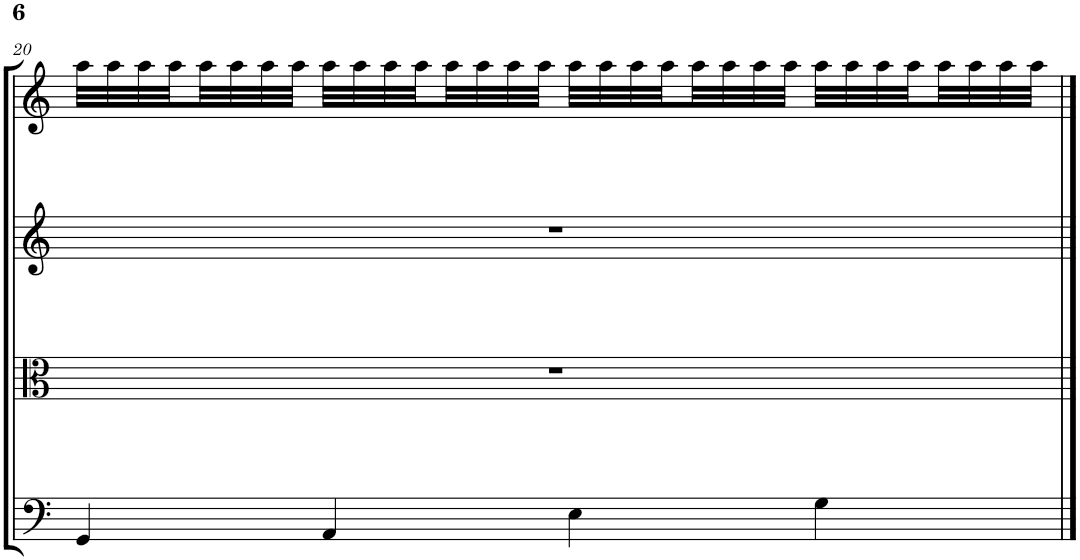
**kern	**kern	**kern	**kern
*part4	*part3	*part2	*part1
*staff4	*staff3	*staff2	*staff1
*I"Violoncello	*I"Viola	*I"Violin II	*I"Violin I
*I'Vc	*I'Vla	*I'Vln	*I'Vln
!!LO:PB:g=z
*clefF4	*clefC3	*clefG2	*clefG2
*k[]	*k[]	*k[]	*k[]
*M4/4	*M4/4	*M4/4	*M4/4
=20	=20	=20	=20
4GG/	1r	1r	32aa\LLL
.	.	.	32aa\
.	.	.	32aa\
.	.	.	32aa\
.	.	.	32aa\
.	.	.	32aa\
.	.	.	32aa\
.	.	.	32aa\JJJ
4AA/	.	.	32aa\LLL
.	.	.	32aa\
.	.	.	32aa\
.	.	.	32aa\
.	.	.	32aa\
.	.	.	32aa\
.	.	.	32aa\
.	.	.	32aa\JJJ
4E\	.	.	32aa\LLL
.	.	.	32aa\
.	.	.	32aa\
.	.	.	32aa\
.	.	.	32aa\
.	.	.	32aa\
.	.	.	32aa\
.	.	.	32aa\JJJ
4G\	.	.	32aa\LLL
.	.	.	32aa\
.	.	.	32aa\
.	.	.	32aa\
.	.	.	32aa\
.	.	.	32aa\
.	.	.	32aa\
.	.	.	32aa\JJJ
==	==	==	==
*-	*-	*-	*-
